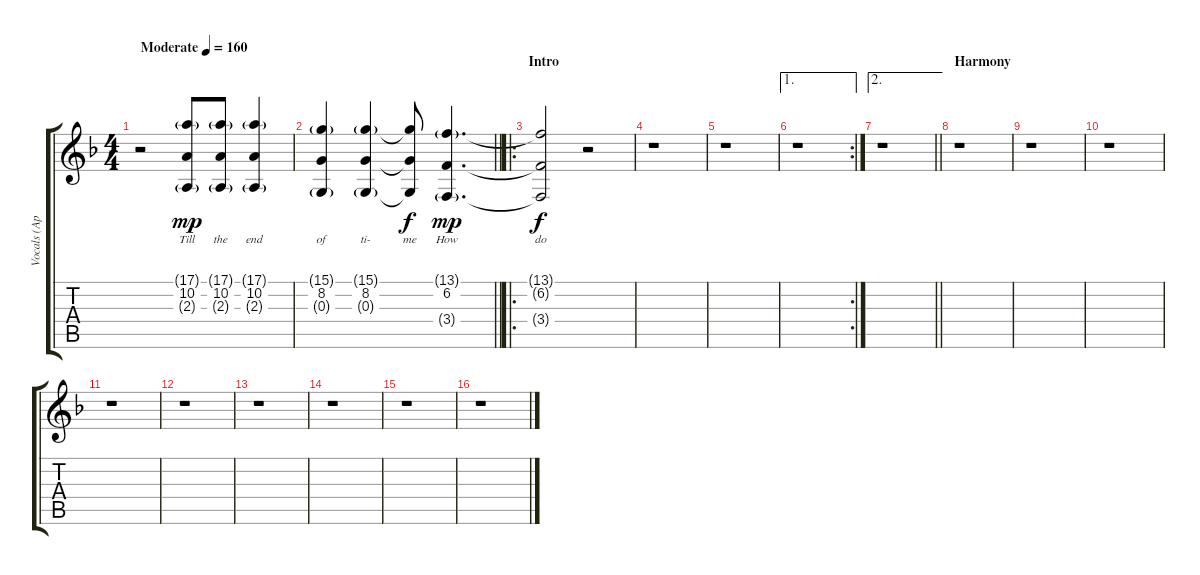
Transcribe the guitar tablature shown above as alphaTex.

\track ("Vocals (Apollo)" "Vocals (Ap") {instrument trumpet}
\staff {score tabs}
\tuning (E4 B3 G3 D3 A2 E2) {hide}
\ts (4 4)
\tempo (160 "Moderate")
\clef g2
\ks dminor
r.2{dy mp instrument trumpet} (17.1{g} 10.2 2.3{g}).8{lyrics (0 "Till") lyrics (1 "") lyrics (2 "") lyrics (3 "") lyrics (4 "")} (17.1{g} 10.2 2.3{g}).8{lyrics (0 "the") lyrics (1 "") lyrics (2 "") lyrics (3 "") lyrics (4 "")} (17.1{g} 10.2 2.3{g}).4{lyrics (0 "end") lyrics (1 "") lyrics (2 "") lyrics (3 "") lyrics (4 "")} |
\barLineRight lightlight
(15.1{g} 8.2 0.3{g}).4{lyrics (0 "of") lyrics (1 "") lyrics (2 "") lyrics (3 "") lyrics (4 "")} (15.1{g} 8.2 0.3{g}).4{lyrics (0 "ti-") lyrics (1 "") lyrics (2 "") lyrics (3 "") lyrics (4 "")} (15.1{t} 8.2{t} 0.3{t}).8{lyrics (0 "me") lyrics (1 "") lyrics (2 "") lyrics (3 "") lyrics (4 "") dy f} (13.1{g} 6.2 3.4{g}).4{d lyrics (0 "How") lyrics (1 "") lyrics (2 "") lyrics (3 "") lyrics (4 "") dy mp} |
\ro
\section ("" "Intro")
(13.1{t} 6.2{t} 3.4{t}).2{lyrics (0 "do") lyrics (1 "") lyrics (2 "") lyrics (3 "") lyrics (4 "") dy f} r.2 |
r.1 |
r.1 |
\ae 1
\rc 2
r.1 |
\ae 2
\barLineRight lightlight
r.1 |
\section ("" "Harmony")
r.1 |
r.1 |
r.1 |
r.1 |
r.1 |
r.1 |
r.1 |
r.1 |
r.1
